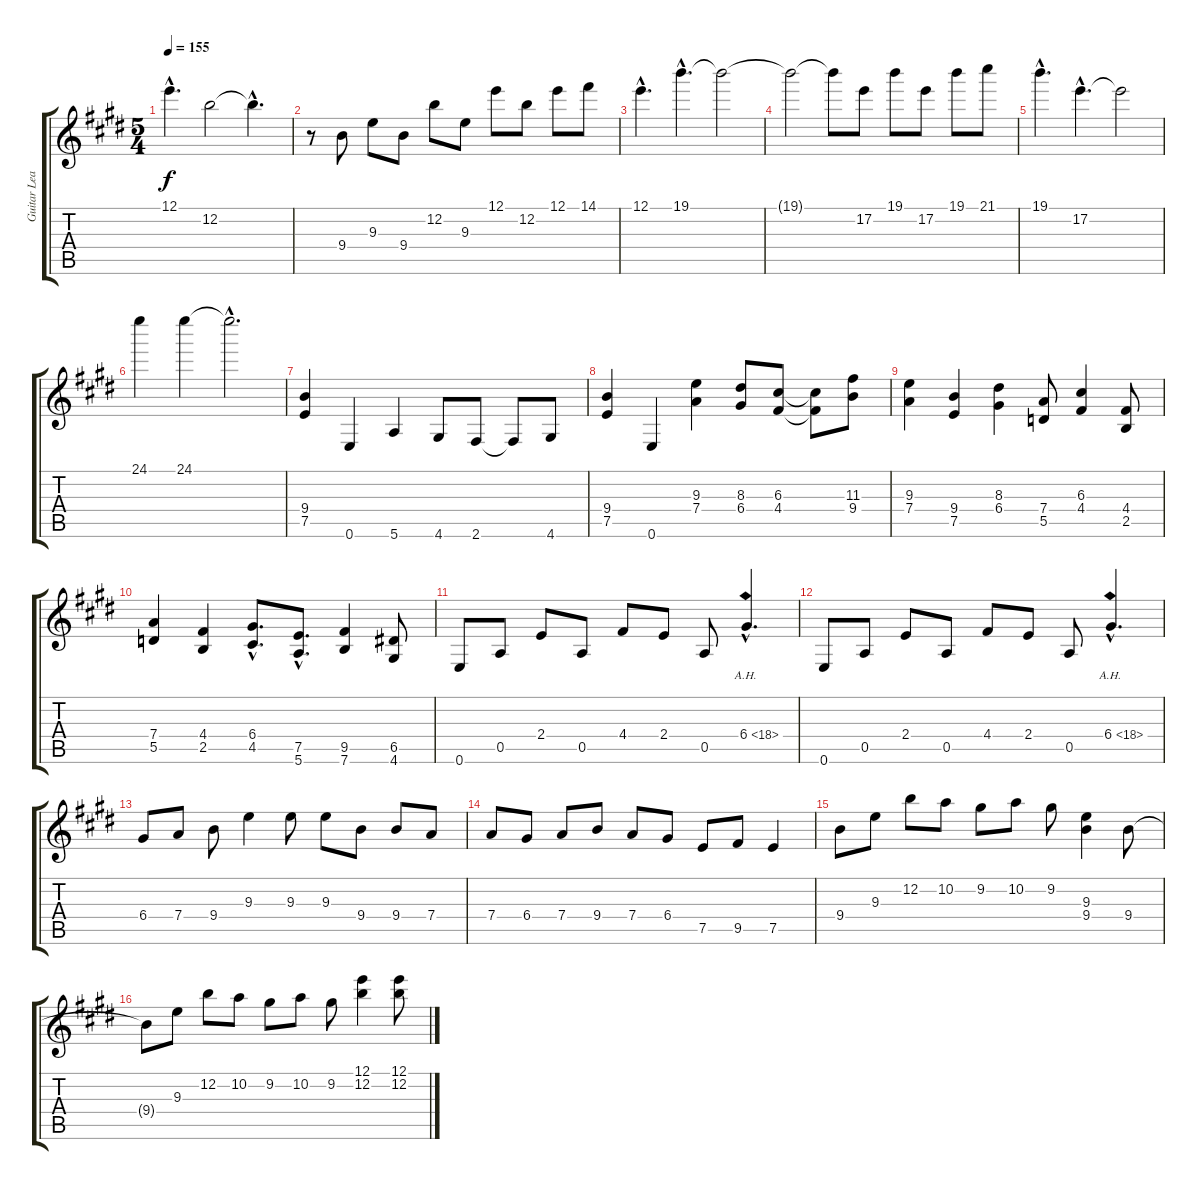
\track ("Guitar Lead" "Guitar Lea") {instrument distortionguitar}
\staff {score tabs}
\tuning (E4 B3 G3 D3 A2 E2) {hide}
\ts (5 4)
\tempo 155
\clef g2
\ks e
12.1{hac}.4{d dy f} 12.2.2 12.2{hac t}.4{d} |
r.8 9.4.8 9.3.8 9.4.8 12.2.8 9.3.8 12.1.8 12.2.8 12.1.8 14.1.8 |
12.1{hac}.4{d} 19.1{hac}.4{d} 19.1{t}.2 |
19.1{t}.2 19.1{t}.8 17.2.8 19.1.8 17.2.8 19.1.8 21.1.8 |
19.1{hac}.4{d} 17.2{hac}.4{d} 17.2{t}.2 |
24.1.4 24.1.4 24.1{hac t}.2{d} |
(9.4 7.5).4 0.6.4 5.6.4 4.6.8 2.6.8 2.6{t}.8 4.6.8 |
(9.4 7.5).4 0.6.4 (9.3 7.4).4 (8.3 6.4).8 (6.3 4.4).8 (6.3{t} 4.4{t}).8 (11.3 9.4).8 |
(9.3 7.4).4 (9.4 7.5).4 (8.3 6.4).4 (7.4 5.5).8 (6.3 4.4).4 (4.4 2.5).8 |
(7.4 5.5).4 (4.4 2.5).4 (6.4{hac} 4.5{hac}).8{d} (7.5{hac} 5.6{hac}).8{d} (9.5 7.6).4 (6.5 4.6).8 |
0.6.8 0.5.8 2.4.8 0.5.8 4.4.8 2.4.8 0.5.8 6.4{ah 12 hac}.4{d} |
0.6.8 0.5.8 2.4.8 0.5.8 4.4.8 2.4.8 0.5.8 6.4{ah 12 hac}.4{d} |
6.4.8 7.4.8 9.4.8 9.3.4 9.3.8 9.3.8 9.4.8 9.4.8 7.4.8 |
7.4.8 6.4.8 7.4.8 9.4.8 7.4.8 6.4.8 7.5.8 9.5.8 7.5.4 |
9.4.8 9.3.8 12.2.8 10.2.8 9.2.8 10.2.8 9.2.8 (9.3 9.4).4 9.4.8 |
9.4{t}.8 9.3.8 12.2.8 10.2.8 9.2.8 10.2.8 9.2.8 (12.1 12.2).4 (12.1 12.2).8
